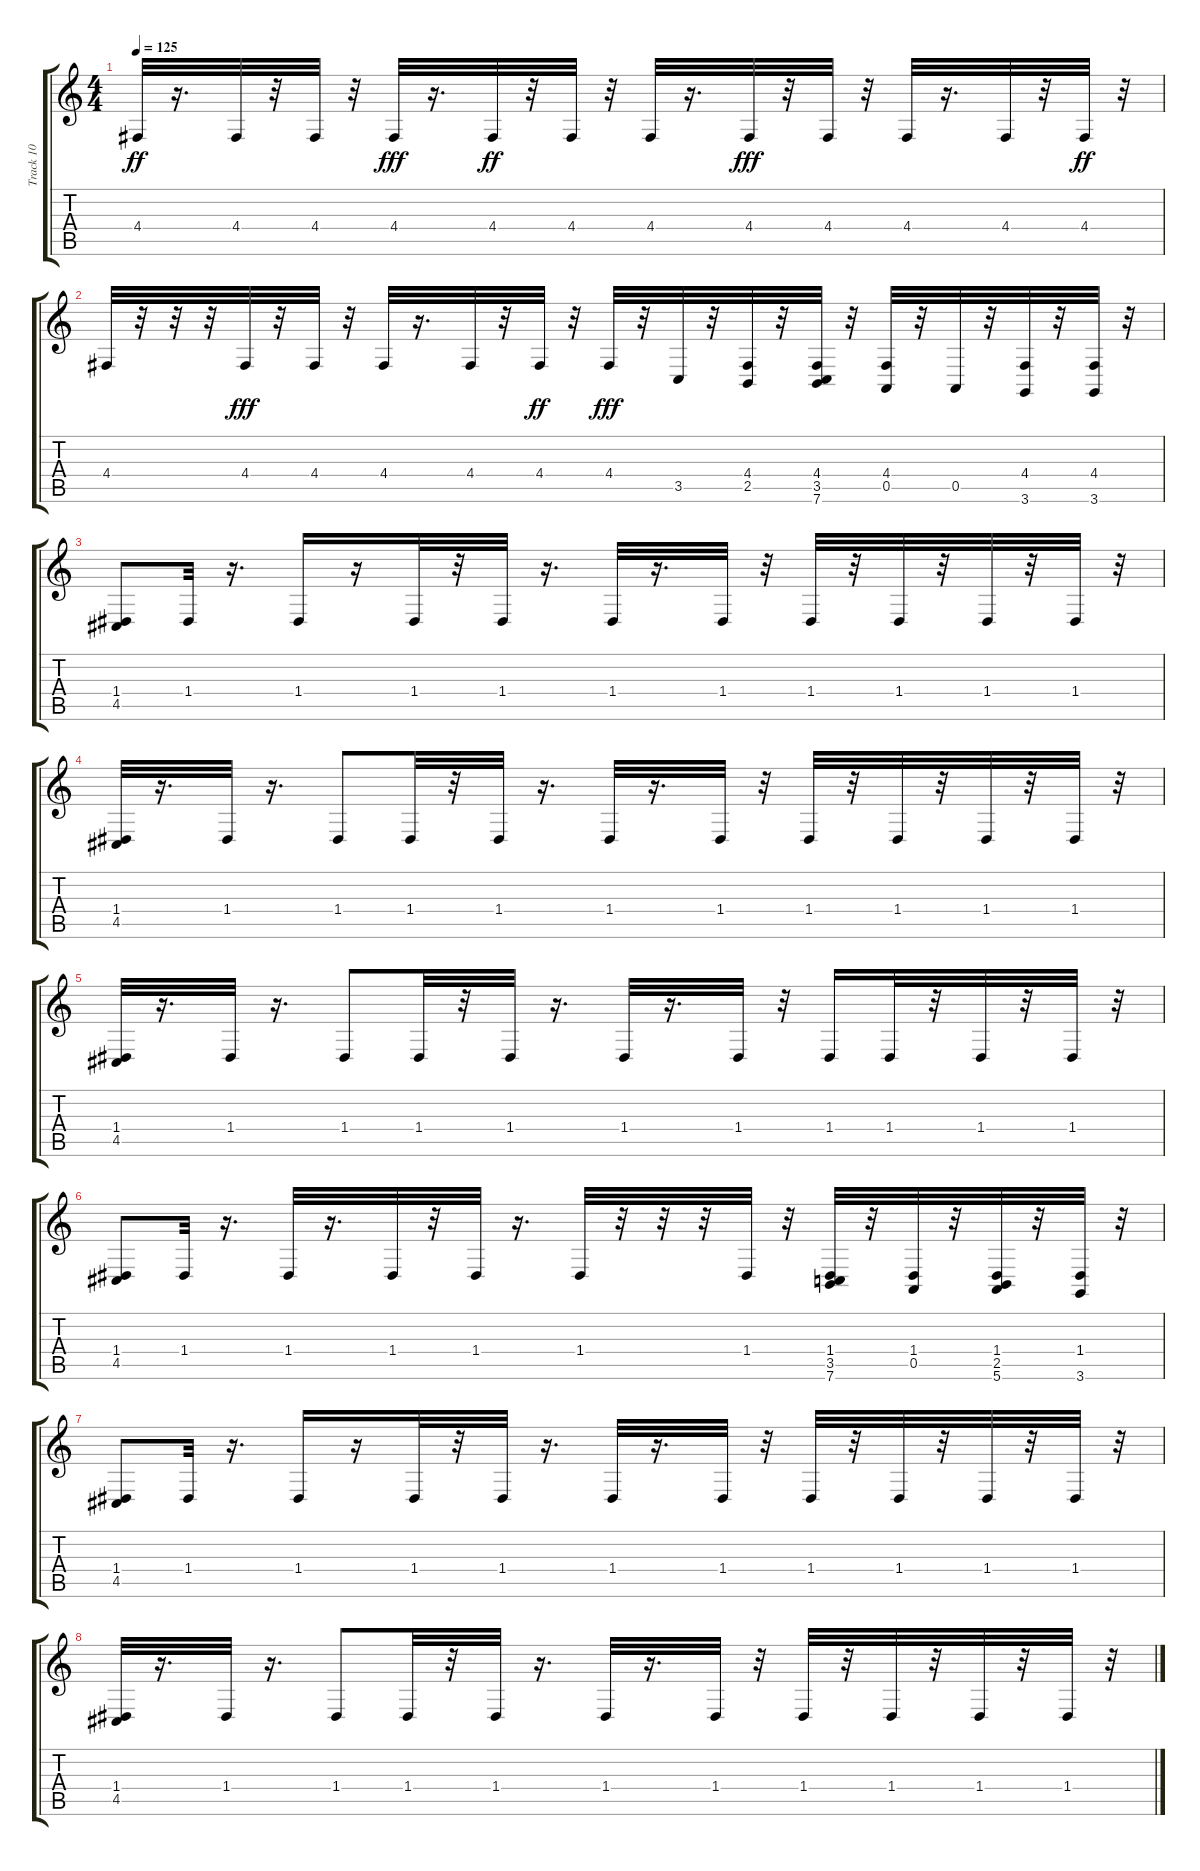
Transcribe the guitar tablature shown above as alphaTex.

\track ("Track 10" "Track 10") {instrument acousticgrandpiano}
\staff {score tabs}
\tuning (E4 B3 G3 D3 A2 E2) {hide}
\ts (4 4)
\tempo 125
\clef g2
\ks c
4.4.32{dy ff} r.16{d} 4.4.32 r.32 4.4.32 r.32 4.4.32{dy fff} r.16{d} 4.4.32{dy ff} r.32 4.4.32 r.32 4.4.32 r.16{d} 4.4.32{dy fff} r.32 4.4.32 r.32 4.4.32 r.16{d} 4.4.32 r.32 4.4.32{dy ff} r.32 |
4.4.32 r.32 r.32 r.32 4.4.32{dy fff} r.32 4.4.32 r.32 4.4.32 r.16{d} 4.4.32 r.32 4.4.32{dy ff} r.32 4.4.32{dy fff} r.32 3.5.32 r.32 (4.4 2.5).32 r.32 (4.4 3.5 7.6).32 r.32 (4.4 0.5).32 r.32 0.5.32 r.32 (4.4 3.6).32 r.32 (4.4 3.6).32 r.32 |
(1.4 4.5).8 1.4.32 r.16{d} 1.4.16 r.16 1.4.32 r.32 1.4.32 r.16{d} 1.4.32 r.16{d} 1.4.32 r.32 1.4.32 r.32 1.4.32 r.32 1.4.32 r.32 1.4.32 r.32 |
(1.4 4.5).32 r.16{d} 1.4.32 r.16{d} 1.4.8 1.4.32 r.32 1.4.32 r.16{d} 1.4.32 r.16{d} 1.4.32 r.32 1.4.32 r.32 1.4.32 r.32 1.4.32 r.32 1.4.32 r.32 |
(1.4 4.5).32 r.16{d} 1.4.32 r.16{d} 1.4.8 1.4.32 r.32 1.4.32 r.16{d} 1.4.32 r.16{d} 1.4.32 r.32 1.4.16 1.4.32 r.32 1.4.32 r.32 1.4.32 r.32 |
(1.4 4.5).8 1.4.32 r.16{d} 1.4.32 r.16{d} 1.4.32 r.32 1.4.32 r.16{d} 1.4.32 r.32 r.32 r.32 1.4.32 r.32 (1.4 3.5 7.6).32 r.32 (1.4 0.5).32 r.32 (1.4 2.5 5.6).32 r.32 (1.4 3.6).32 r.32 |
(1.4 4.5).8 1.4.32 r.16{d} 1.4.16 r.16 1.4.32 r.32 1.4.32 r.16{d} 1.4.32 r.16{d} 1.4.32 r.32 1.4.32 r.32 1.4.32 r.32 1.4.32 r.32 1.4.32 r.32 |
(1.4 4.5).32 r.16{d} 1.4.32 r.16{d} 1.4.8 1.4.32 r.32 1.4.32 r.16{d} 1.4.32 r.16{d} 1.4.32 r.32 1.4.32 r.32 1.4.32 r.32 1.4.32 r.32 1.4.32 r.32
